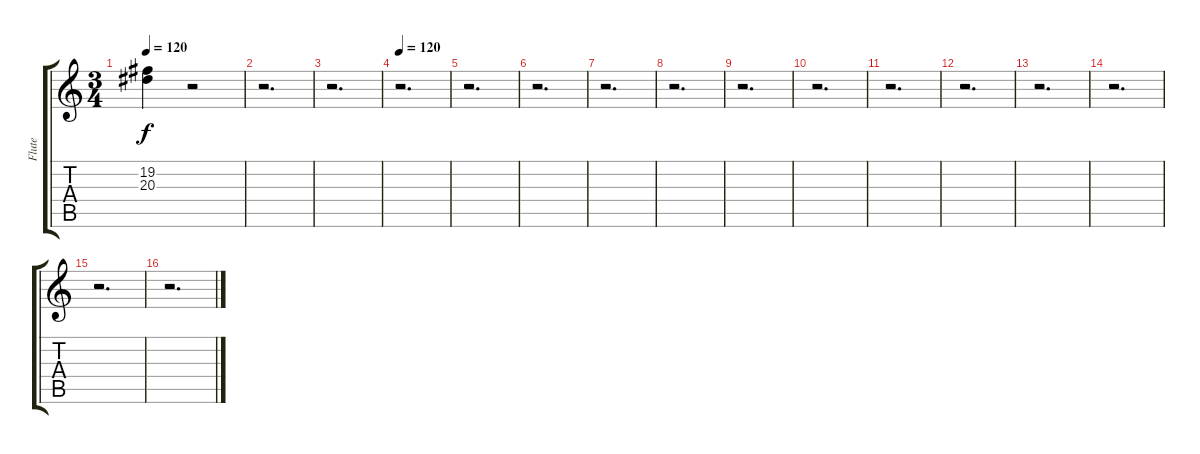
\track ("Flute" "Flute") {instrument flute}
\staff {score tabs}
\tuning (E4 B3 G3 D3 A2 E2) {hide}
\ts (3 4)
\tempo 120
\clef g2
\ks c
(19.2{t} 20.3{t}).4{dy f} r.2 |
r.2{d} |
r.2{d} |
\tempo 120
r.2{d} |
r.2{d} |
r.2{d} |
r.2{d} |
r.2{d} |
r.2{d} |
r.2{d} |
r.2{d} |
r.2{d} |
r.2{d} |
r.2{d} |
r.2{d} |
r.2{d}
